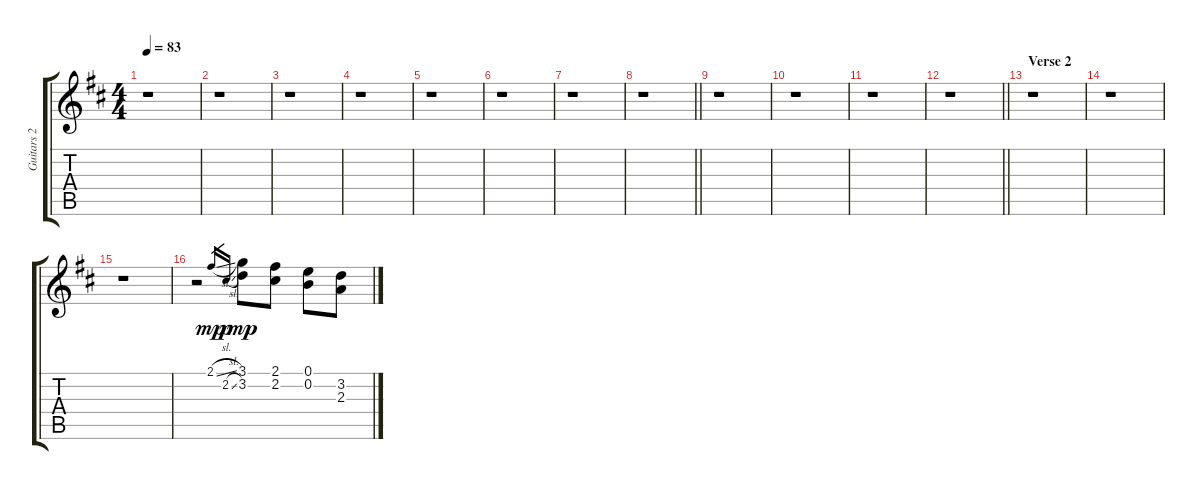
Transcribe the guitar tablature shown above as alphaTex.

\track ("Guitars 2 + 3 harmony - Walsh + Felder" "Guitars 2 ") {instrument acousticguitarnylon}
\staff {score tabs}
\tuning (E4 B3 G3 D3 A2 E2) {hide}
\ts (4 4)
\tempo 83
\clef g2
\ks d
r.1{dy mp} |
r.1 |
r.1 |
r.1 |
r.1 |
r.1 |
r.1 |
\barLineRight lightlight
r.1 |
r.1 |
r.1 |
r.1 |
\barLineRight lightlight
r.1 |
\section ("" "Verse 2")
r.1 |
r.1 |
r.1 |
r.2 2.1{sl}.16{gr} 2.2{sl}.16{gr dy p} (3.1 3.2).8{dy mp} (2.1 2.2).8 (0.1 0.2).8 (3.2 2.3).8
